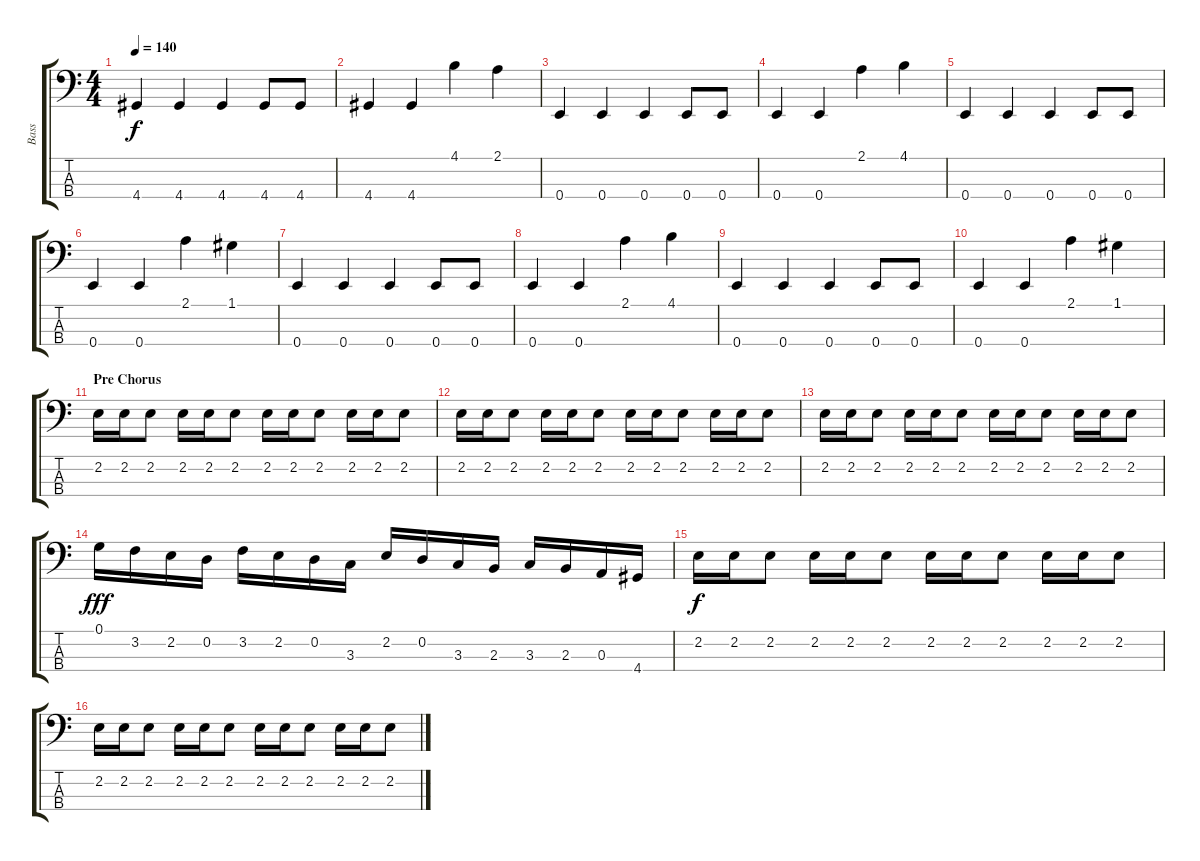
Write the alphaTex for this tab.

\track ("Bass" "Bass") {instrument electricbasspick}
\staff {score tabs}
\tuning (G2 D2 A1 E1) {hide}
\ts (4 4)
\tempo 140
\clef f4
\ks c
4.4.4{dy f} 4.4.4 4.4.4 4.4.8 4.4.8 |
4.4.4 4.4.4 4.1.4 2.1.4 |
0.4.4 0.4.4 0.4.4 0.4.8 0.4.8 |
0.4.4 0.4.4 2.1.4 4.1.4 |
0.4.4 0.4.4 0.4.4 0.4.8 0.4.8 |
0.4.4 0.4.4 2.1.4 1.1.4 |
0.4.4 0.4.4 0.4.4 0.4.8 0.4.8 |
0.4.4 0.4.4 2.1.4 4.1.4 |
0.4.4 0.4.4 0.4.4 0.4.8 0.4.8 |
0.4.4 0.4.4 2.1.4 1.1.4 |
\section ("" "Pre Chorus")
2.2.16 2.2.16 2.2.8 2.2.16 2.2.16 2.2.8 2.2.16 2.2.16 2.2.8 2.2.16 2.2.16 2.2.8 |
2.2.16 2.2.16 2.2.8 2.2.16 2.2.16 2.2.8 2.2.16 2.2.16 2.2.8 2.2.16 2.2.16 2.2.8 |
2.2.16 2.2.16 2.2.8 2.2.16 2.2.16 2.2.8 2.2.16 2.2.16 2.2.8 2.2.16 2.2.16 2.2.8 |
0.1.16{dy fff} 3.2.16 2.2.16 0.2.16 3.2.16 2.2.16 0.2.16 3.3.16 2.2.16 0.2.16 3.3.16 2.3.16 3.3.16 2.3.16 0.3.16 4.4.16 |
2.2.16{dy f} 2.2.16 2.2.8 2.2.16 2.2.16 2.2.8 2.2.16 2.2.16 2.2.8 2.2.16 2.2.16 2.2.8 |
2.2.16 2.2.16 2.2.8 2.2.16 2.2.16 2.2.8 2.2.16 2.2.16 2.2.8 2.2.16 2.2.16 2.2.8
